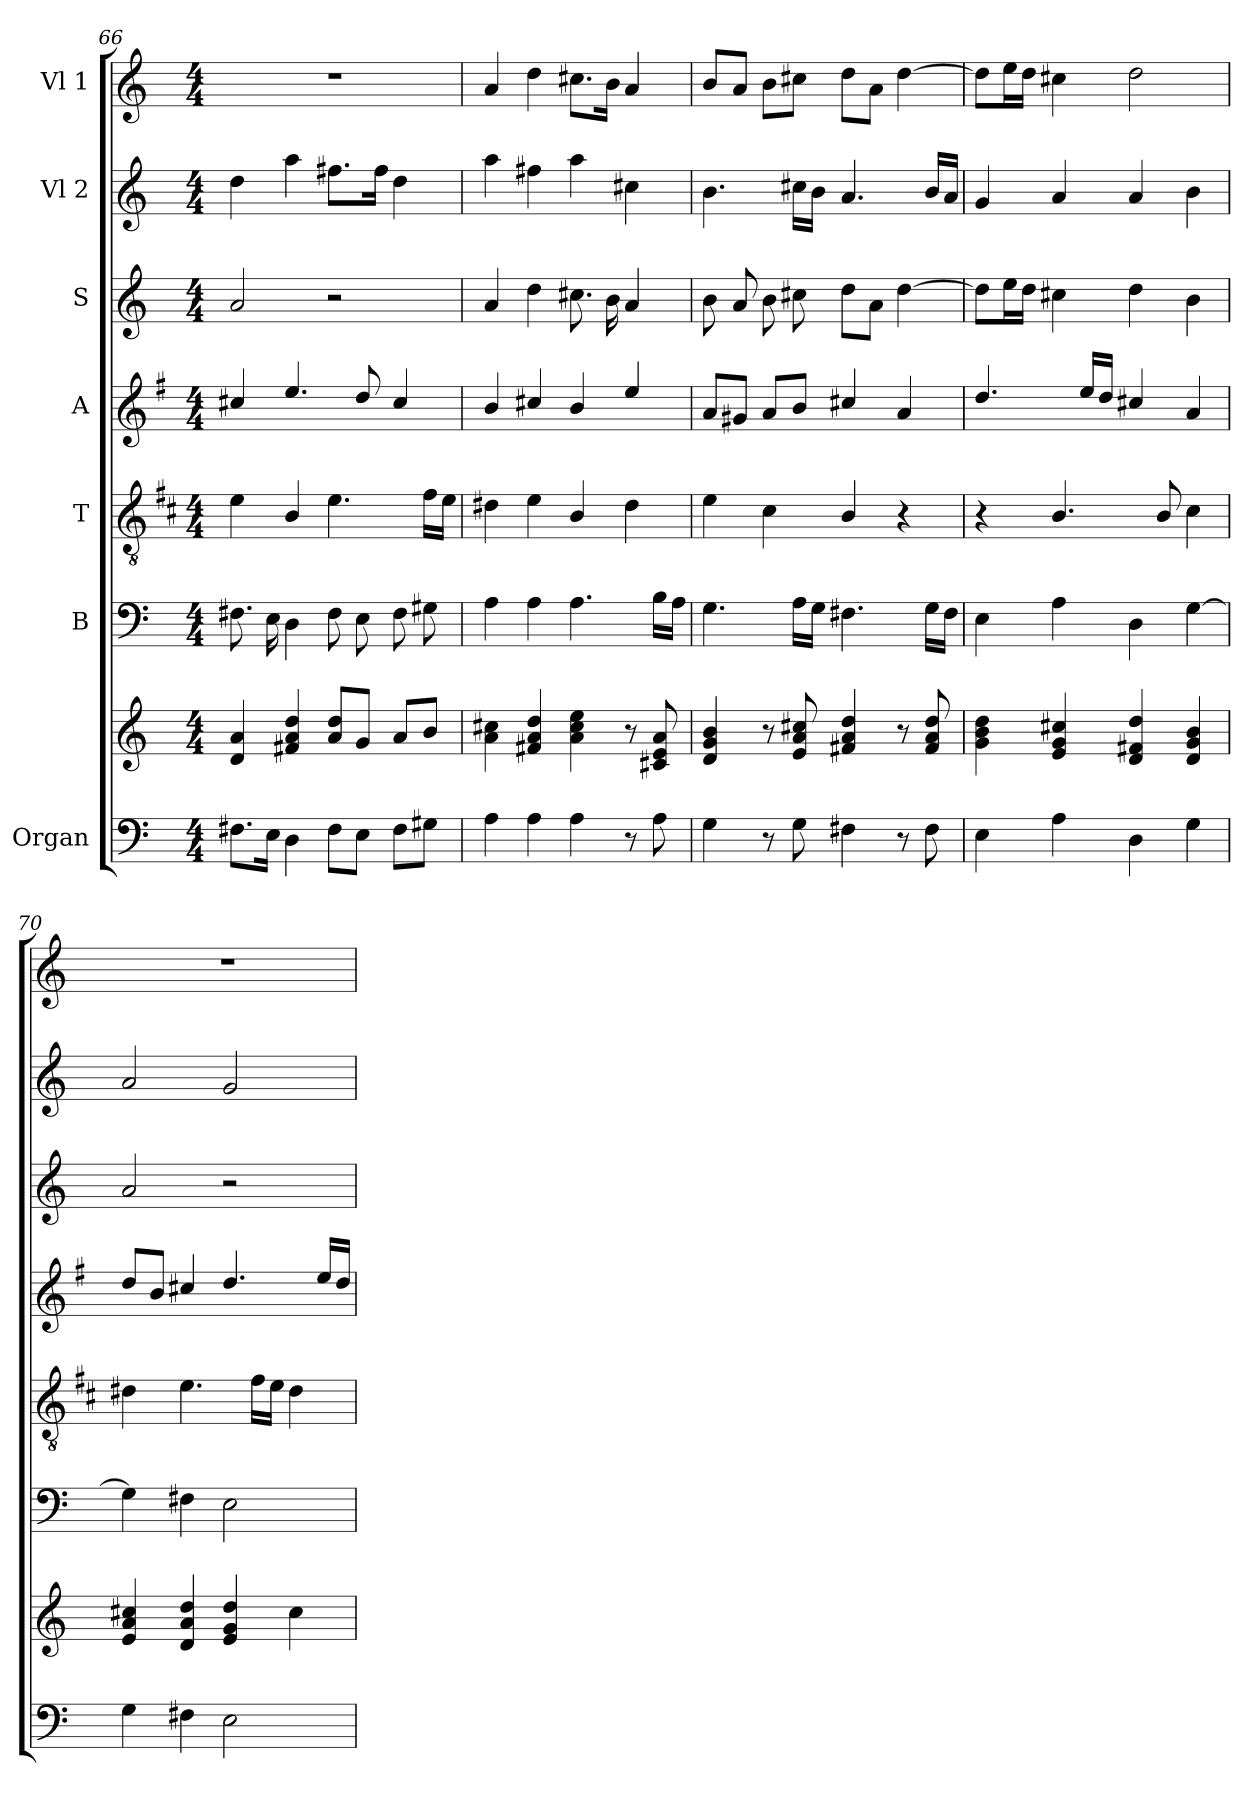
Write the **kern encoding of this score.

**kern	**kern	**kern	**kern	**kern	**kern	**kern	**kern
*part7	*part7	*part6	*part5	*part4	*part3	*part2	*part1
*staff8	*staff7	*staff6	*staff5	*staff4	*staff3	*staff2	*staff1
*I"Organ	*	*I"B	*I"T	*I"A	*I"S	*I"Vl 2	*I"Vl 1
*clefF4	*clefG2	*clefF4	*clefGv2	*clefG2	*clefG2	*clefG2	*clefG2
*	*	*	*ITrd1c2	*ITrd4c7	*	*	*
*k[]	*k[]	*k[]	*k[]	*k[]	*k[]	*k[]	*k[]
*C:	*C:	*C:	*C:	*C:	*C:	*C:	*C:
*M4/4	*M4/4	*M4/4	*M4/4	*M4/4	*M4/4	*M4/4	*M4/4
=66	=66	=66	=66	=66	=66	=66	=66
8.F#X\L	4d/ 4a/	8.F#X\	4d\	4f#X/	2a/	4dd\	1r
16E\Jk	.	16E\	.	.	.	.	.
4D\	4f#X/ 4a/ 4dd/	4D\	4A/	4.a/	.	4aa\	.
8F#\L	8a/ 8dd/L	8F#\	4.d\	.	2r	8.ff#X\L	.
8E\J	8g/J	8E\	.	8g/	.	.	.
.	.	.	.	.	.	16ff#\Jk	.
8F#\L	8a/L	8F#\	.	4f#/	.	4dd\	.
8G#X\J	8b/J	8G#X\	16e\LL	.	.	.	.
.	.	.	16d\JJ	.	.	.	.
=67	=67	=67	=67	=67	=67	=67	=67
4A\	4a\ 4cc#X\	4A\	4c#X\	4e/	4a/	4aa\	4a/
4A\	4f#X/ 4a/ 4dd/	4A\	4d\	4f#X/	4dd\	4ff#X\	4dd\
4A\	4a\ 4cc#\ 4ee\	4.A\	4A/	4e/	8.cc#X\	4aa\	8.cc#X\L
.	.	.	.	.	16b\	.	16b\Jk
8r	8r	.	4c#\	4a/	4a/	4cc#X\	4a/
8A\	8c#X/ 8e/ 8a/	16B\LL	.	.	.	.	.
.	.	16A\JJ	.	.	.	.	.
!!LO:LB:g=z
=68	=68	=68	=68	=68	=68	=68	=68
4G\	4d/ 4g/ 4b/	4.G\	4d\	8d/L	8b\	4.b\	8b/L
.	.	.	.	8c#X/J	8a/	.	8a/J
8r	8r	.	4B\	8d/L	8b\	.	8b\L
8G\	8e/ 8a/ 8cc#X/	16A\LL	.	8e/J	8cc#X\	16cc#X\LL	8cc#X\J
.	.	16G\JJ	.	.	.	16b\JJ	.
4F#X\	4f#X/ 4a/ 4dd/	4.F#X\	4A/	4f#X/	8dd\L	4.a/	8dd\L
.	.	.	.	.	8a\J	.	8a\J
8r	8r	.	4r	4d/	[4dd\	.	[4dd\
8F#\	8f#/ 8a/ 8dd/	16G\LL	.	.	.	16b/LL	.
.	.	16F#\JJ	.	.	.	16a/JJ	.
=69	=69	=69	=69	=69	=69	=69	=69
4E\	4g\ 4b\ 4dd\	4E\	4r	4.g/	8dd\L]	4g/	8dd\L]
.	.	.	.	.	16ee\L	.	16ee\L
.	.	.	.	.	16dd\JJ	.	16dd\JJ
4A\	4e/ 4g/ 4cc#X/	4A\	4.A/	.	4cc#X\	4a/	4cc#X\
.	.	.	.	16a/LL	.	.	.
.	.	.	.	16g/JJ	.	.	.
4D\	4d/ 4f#X/ 4dd/	4D\	.	4f#X/	4dd\	4a/	2dd\
.	.	.	8A/	.	.	.	.
4G\	4d/ 4g/ 4b/	[4G\	4B\	4d/	4b\	4b\	.
=70	=70	=70	=70	=70	=70	=70	=70
4G\	4e/ 4a/ 4cc#X/	4G\]	4c#X\	8g/L	2a/	2a/	1r
.	.	.	.	8e/J	.	.	.
4F#X\	4d/ 4a/ 4dd/	4F#X\	4.d\	4f#X/	.	.	.
2E\	4e/ 4g/ 4dd/	2E\	.	4.g/	2r	2g/	.
.	.	.	16e\LL	.	.	.	.
.	.	.	16d\JJ	.	.	.	.
.	4cc#\	.	4c#\	.	.	.	.
.	.	.	.	16a/LL	.	.	.
.	.	.	.	16g/JJ	.	.	.
=	=	=	=	=	=	=	=
*-	*-	*-	*-	*-	*-	*-	*-
